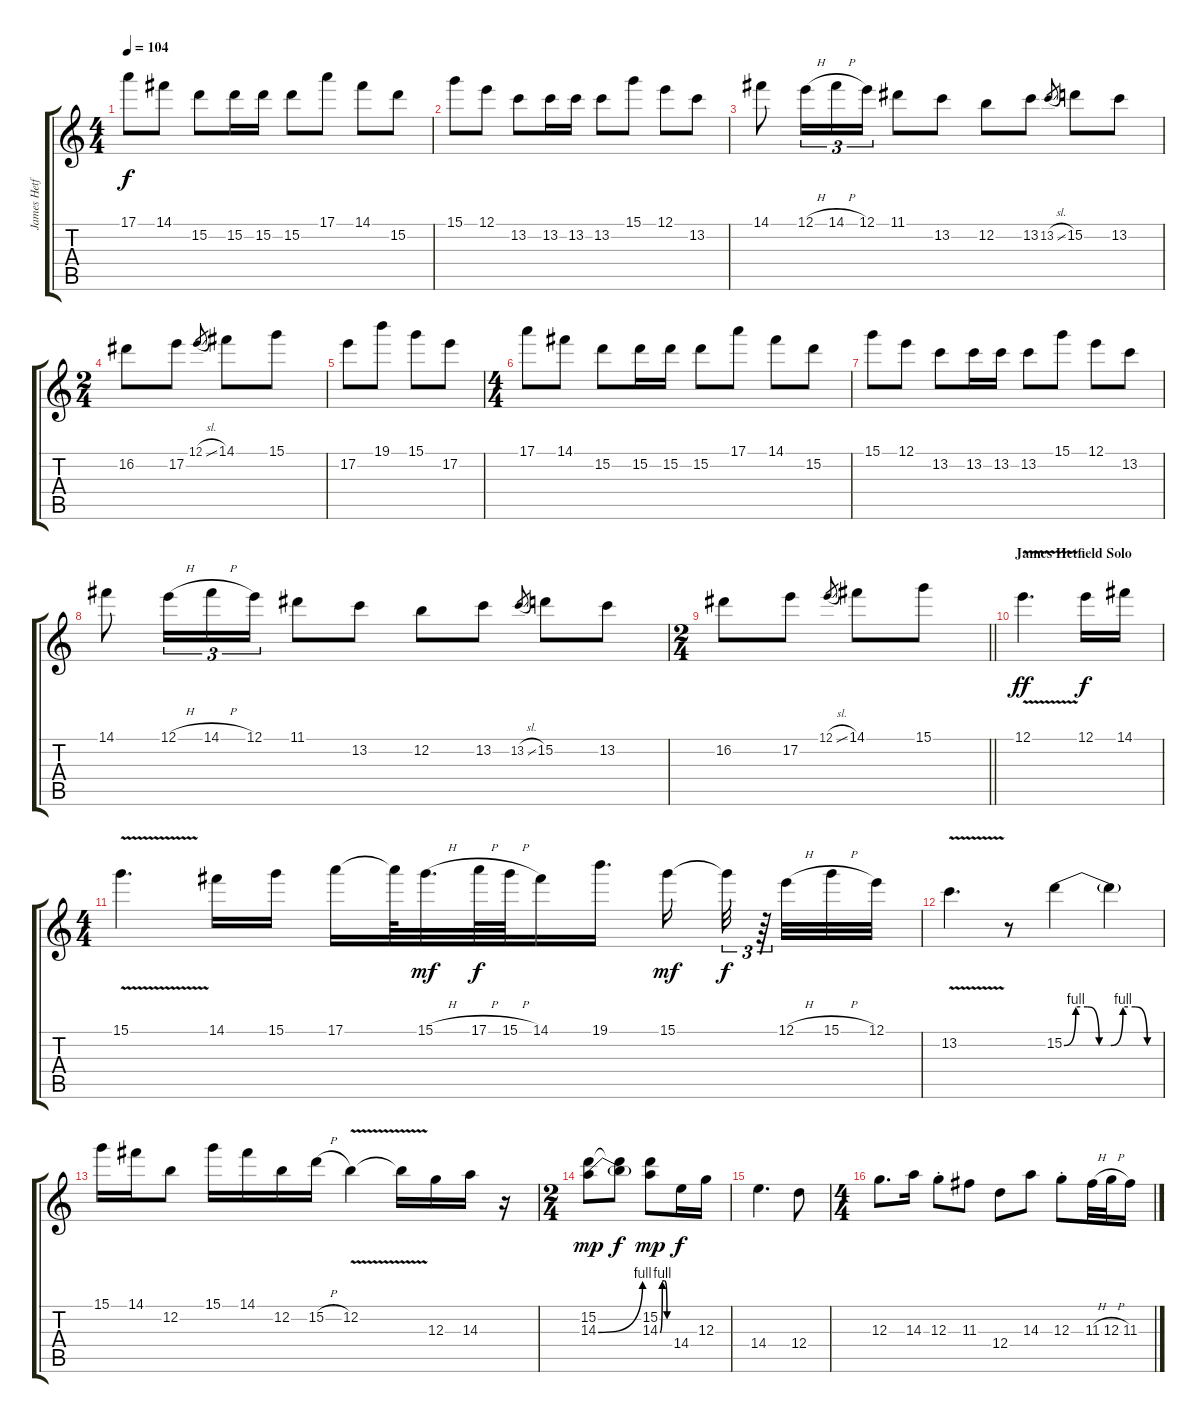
\track ("James Hetfield" "James Hetf") {instrument distortionguitar}
\staff {score tabs}
\tuning (E4 B3 G3 D3 A2 E2) {hide}
\ts (4 4)
\tempo 104
\clef g2
\ks c
17.1.8{dy f} 14.1.8 15.2.8 15.2.16 15.2.16 15.2.8 17.1.8 14.1.8 15.2.8 |
15.1.8 12.1.8 13.2.8 13.2.16 13.2.16 13.2.8 15.1.8 12.1.8 13.2.8 |
14.1.8 12.1{h}.16{tu (3 2)} 14.1{h}.16{tu (3 2)} 12.1.16{tu (3 2)} 11.1.8 13.2.8 12.2.8 13.2.8 13.2{sl}.8{gr} 15.2.8 13.2.8 |
\ts (2 4)
16.2.8 17.2.8 12.1{sl}.8{gr} 14.1.8 15.1.8 |
17.2.8 19.1.8 15.1.8 17.2.8 |
\ts (4 4)
17.1.8 14.1.8 15.2.8 15.2.16 15.2.16 15.2.8 17.1.8 14.1.8 15.2.8 |
15.1.8 12.1.8 13.2.8 13.2.16 13.2.16 13.2.8 15.1.8 12.1.8 13.2.8 |
14.1.8 12.1{h}.16{tu (3 2)} 14.1{h}.16{tu (3 2)} 12.1.16{tu (3 2)} 11.1.8 13.2.8 12.2.8 13.2.8 13.2{sl}.8{gr} 15.2.8 13.2.8 |
\ts (2 4)
\barLineRight lightlight
16.2.8 17.2.8 12.1{sl}.8{gr} 14.1.8 15.1.8 |
\section ("" "James Hetfield Solo")
12.1{v}.4{d dy ff} 12.1.16{dy f} 14.1.16 |
\ts (4 4)
15.1{v}.4{d} 14.1.16 15.1.16 17.1.16 17.1{t}.64 15.1{h}.32{d dy mf} 17.1{h}.64{dy f} 15.1{h}.64 14.1.16 19.1.16{d} 15.1.16{dy mf} 15.1{t}.32{tu (3 2) dy f} r.64{tu (3 2)} 12.1{h}.32 15.1{h}.32 12.1.32 |
13.2{v}.4{d} r.8 15.2{be (custom 0 0 15 4 30 4 45 0 60 0)}.4 15.2{be (custom 0 0 15 4 30 4 45 0 60 0) t}.4 |
15.1.16 14.1.16 12.2.8 15.1.16 14.1.16 12.2.16 15.2{h}.16 12.2{v}.4 12.2{t}.16 12.3.16 14.3.16 r.16 |
\ts (2 4)
(15.2 14.3{be (bend 0 0 60 4)}).8{dy mp} (15.2{t} 14.3{t}).8{dy f} (15.2 14.3{be (custom 0 0 15 4 30 4 45 0 60 0)}).8{dy mp} 14.4.16{dy f} 12.3.16 |
14.4.4{d} 12.4.8 |
\ts (4 4)
12.3.8{d} 14.3.16 12.3{st}.8 11.3.8 12.4.8 14.3.8 12.3{st}.8 11.3{h}.32 12.3{h}.32 11.3.16
